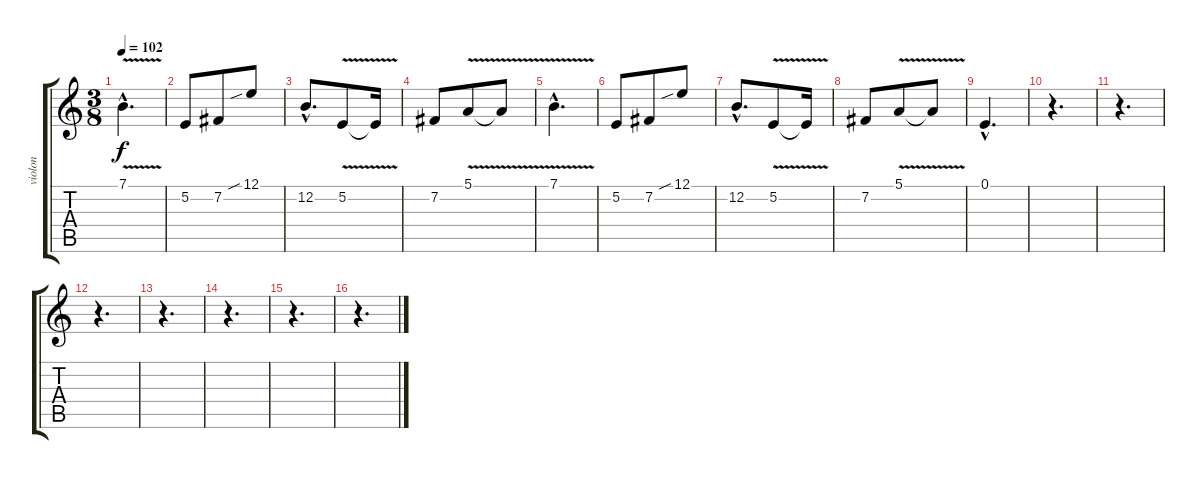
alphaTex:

\track ("violon" "violon") {instrument violin}
\staff {score tabs}
\tuning (E4 B3 G3 D3 A2 E2) {hide}
\ts (3 8)
\tempo 102
\clef g2
\ks c
7.1{v hac}.4{d dy f instrument violin} |
5.2.8 7.2.8 12.1{sib}.8 |
12.2{hac}.8{d} 5.2{v}.8 5.2{t}.16 |
7.2.8 5.1{v}.8 5.1{t}.8 |
7.1{v hac}.4{d} |
5.2.8 7.2.8 12.1{sib}.8 |
12.2{hac}.8{d} 5.2{v}.8 5.2{t}.16 |
7.2.8 5.1{v}.8 5.1{t}.8 |
0.1{hac}.4{d} |
r.4{d} |
r.4{d} |
r.4{d} |
r.4{d} |
r.4{d} |
r.4{d} |
r.4{d}
